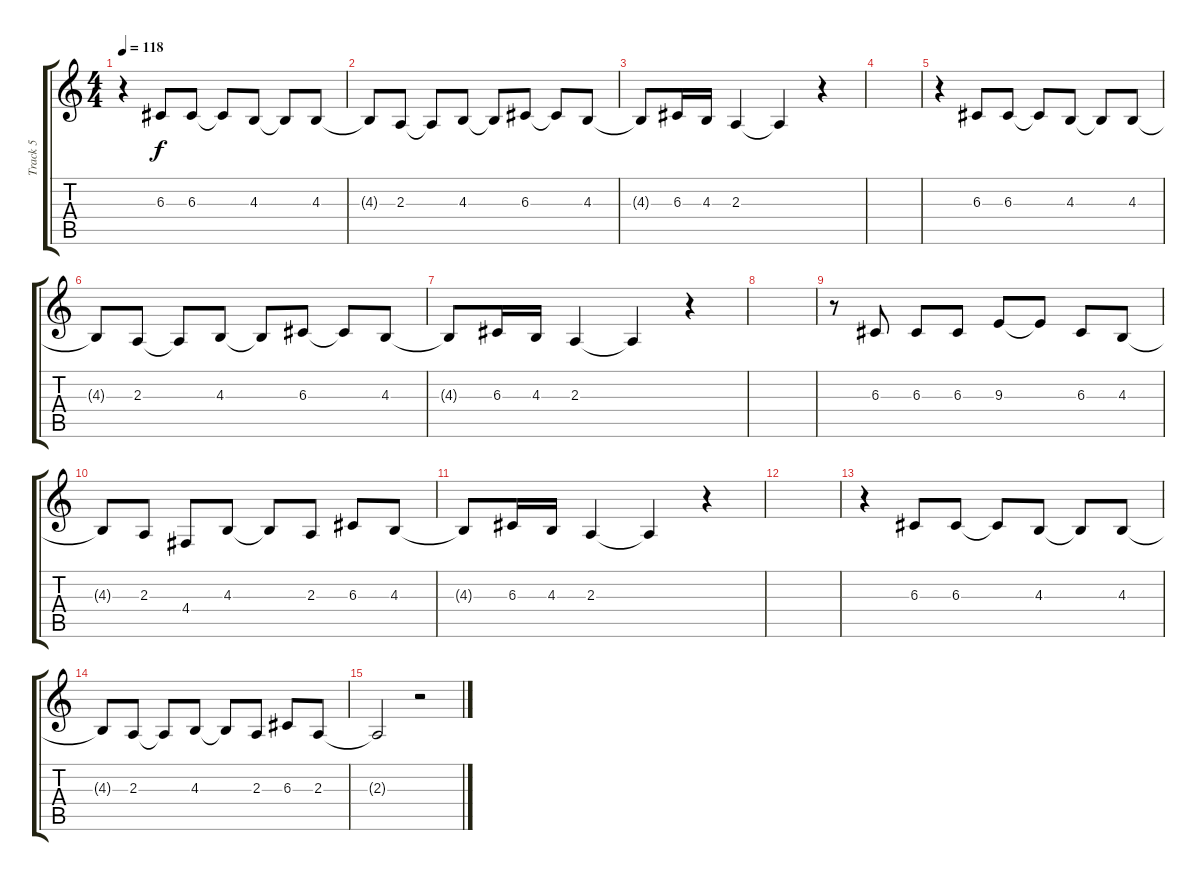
\track ("Track 5" "Track 5") {instrument lead2sawtooth}
\staff {score tabs}
\tuning (E4 B3 G3 D3 A2 E2) {hide}
\ts (4 4)
\tempo 118
\clef g2
\ks c
r.4{dy f} 6.3.8 6.3.8 6.3{t}.8 4.3.8 4.3{t}.8 4.3.8 |
4.3{t}.8 2.3.8 2.3{t}.8 4.3.8 4.3{t}.8 6.3.8 6.3{t}.8 4.3.8 |
4.3{t}.8 6.3.16 4.3.16 2.3.4 2.3{t}.4 r.4 |
|
r.4 6.3.8 6.3.8 6.3{t}.8 4.3.8 4.3{t}.8 4.3.8 |
4.3{t}.8 2.3.8 2.3{t}.8 4.3.8 4.3{t}.8 6.3.8 6.3{t}.8 4.3.8 |
4.3{t}.8 6.3.16 4.3.16 2.3.4 2.3{t}.4 r.4 |
|
r.8 6.3.8 6.3.8 6.3.8 9.3.8 9.3{t}.8 6.3.8 4.3.8 |
4.3{t}.8 2.3.8 4.4.8 4.3.8 4.3{t}.8 2.3.8 6.3.8 4.3.8 |
4.3{t}.8 6.3.16 4.3.16 2.3.4 2.3{t}.4 r.4 |
|
r.4 6.3.8 6.3.8 6.3{t}.8 4.3.8 4.3{t}.8 4.3.8 |
4.3{t}.8 2.3.8 2.3{t}.8 4.3.8 4.3{t}.8 2.3.8 6.3.8 2.3.8 |
2.3{t}.2 r.2
